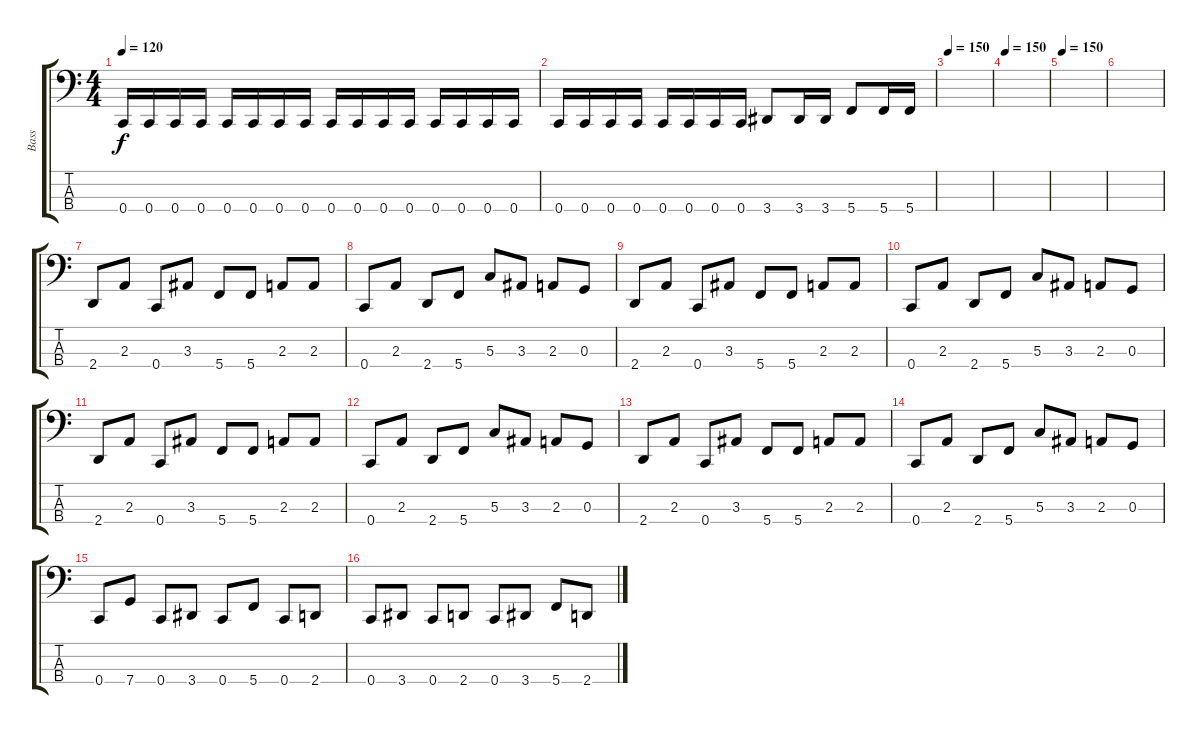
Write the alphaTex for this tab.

\track ("Bass" "Bass") {instrument electricbasspick}
\staff {score tabs}
\tuning (F2 C2 G1 C1) {hide}
\ts (4 4)
\tempo 120
\clef f4
\ks c
0.4.16{dy f} 0.4.16 0.4.16 0.4.16 0.4.16 0.4.16 0.4.16 0.4.16 0.4.16 0.4.16 0.4.16 0.4.16 0.4.16 0.4.16 0.4.16 0.4.16 |
0.4.16 0.4.16 0.4.16 0.4.16 0.4.16 0.4.16 0.4.16 0.4.16 3.4.8 3.4.16 3.4.16 5.4.8 5.4.16 5.4.16 |
\tempo 150
|
\tempo 150
|
\tempo 150
|
|
2.4.8 2.3.8 0.4.8 3.3.8 5.4.8 5.4.8 2.3.8 2.3.8 |
0.4.8 2.3.8 2.4.8 5.4.8 5.3.8 3.3.8 2.3.8 0.3.8 |
2.4.8 2.3.8 0.4.8 3.3.8 5.4.8 5.4.8 2.3.8 2.3.8 |
0.4.8 2.3.8 2.4.8 5.4.8 5.3.8 3.3.8 2.3.8 0.3.8 |
2.4.8 2.3.8 0.4.8 3.3.8 5.4.8 5.4.8 2.3.8 2.3.8 |
0.4.8 2.3.8 2.4.8 5.4.8 5.3.8 3.3.8 2.3.8 0.3.8 |
2.4.8 2.3.8 0.4.8 3.3.8 5.4.8 5.4.8 2.3.8 2.3.8 |
0.4.8 2.3.8 2.4.8 5.4.8 5.3.8 3.3.8 2.3.8 0.3.8 |
0.4.8 7.4.8 0.4.8 3.4.8 0.4.8 5.4.8 0.4.8 2.4.8 |
0.4.8 3.4.8 0.4.8 2.4.8 0.4.8 3.4.8 5.4.8 2.4.8
